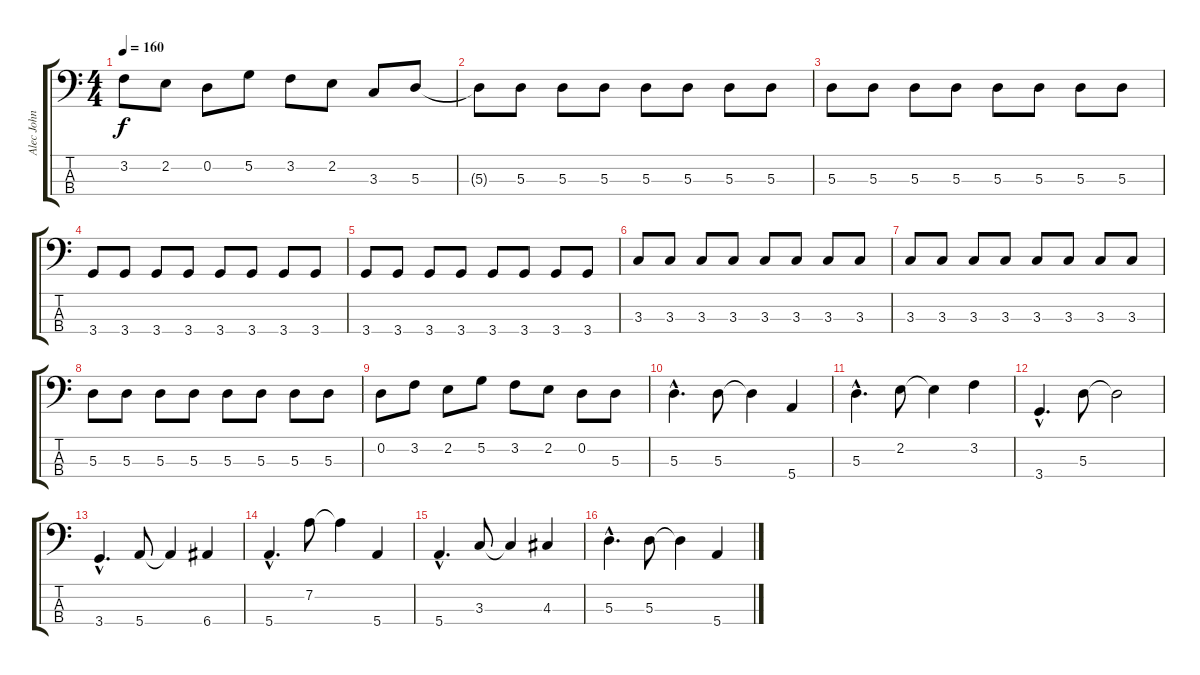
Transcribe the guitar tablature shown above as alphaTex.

\track ("Alec John Such" "Alec John ") {instrument electricbassfinger}
\staff {score tabs}
\tuning (G2 D2 A1 E1) {hide}
\ts (4 4)
\tempo 160
\clef f4
\ks c
3.2.8{dy f instrument electricbassfinger} 2.2.8 0.2.8 5.2.8 3.2.8 2.2.8 3.3.8 5.3.8 |
5.3{t}.8 5.3.8 5.3.8 5.3.8 5.3.8 5.3.8 5.3.8 5.3.8 |
5.3.8 5.3.8 5.3.8 5.3.8 5.3.8 5.3.8 5.3.8 5.3.8 |
3.4.8 3.4.8 3.4.8 3.4.8 3.4.8 3.4.8 3.4.8 3.4.8 |
3.4.8 3.4.8 3.4.8 3.4.8 3.4.8 3.4.8 3.4.8 3.4.8 |
3.3.8 3.3.8 3.3.8 3.3.8 3.3.8 3.3.8 3.3.8 3.3.8 |
3.3.8 3.3.8 3.3.8 3.3.8 3.3.8 3.3.8 3.3.8 3.3.8 |
5.3.8 5.3.8 5.3.8 5.3.8 5.3.8 5.3.8 5.3.8 5.3.8 |
0.2.8 3.2.8 2.2.8 5.2.8 3.2.8 2.2.8 0.2.8 5.3.8 |
5.3{hac}.4{d} 5.3.8 5.3{t}.4 5.4.4 |
5.3{hac}.4{d} 2.2.8 2.2{t}.4 3.2.4 |
3.4{hac}.4{d} 5.3.8 5.3{t}.2 |
3.4{hac}.4{d} 5.4.8 5.4{t}.4 6.4.4 |
5.4{hac}.4{d} 7.2.8 7.2{t}.4 5.4.4 |
5.4{hac}.4{d} 3.3.8 3.3{t}.4 4.3.4 |
5.3{hac}.4{d} 5.3.8 5.3{t}.4 5.4.4
